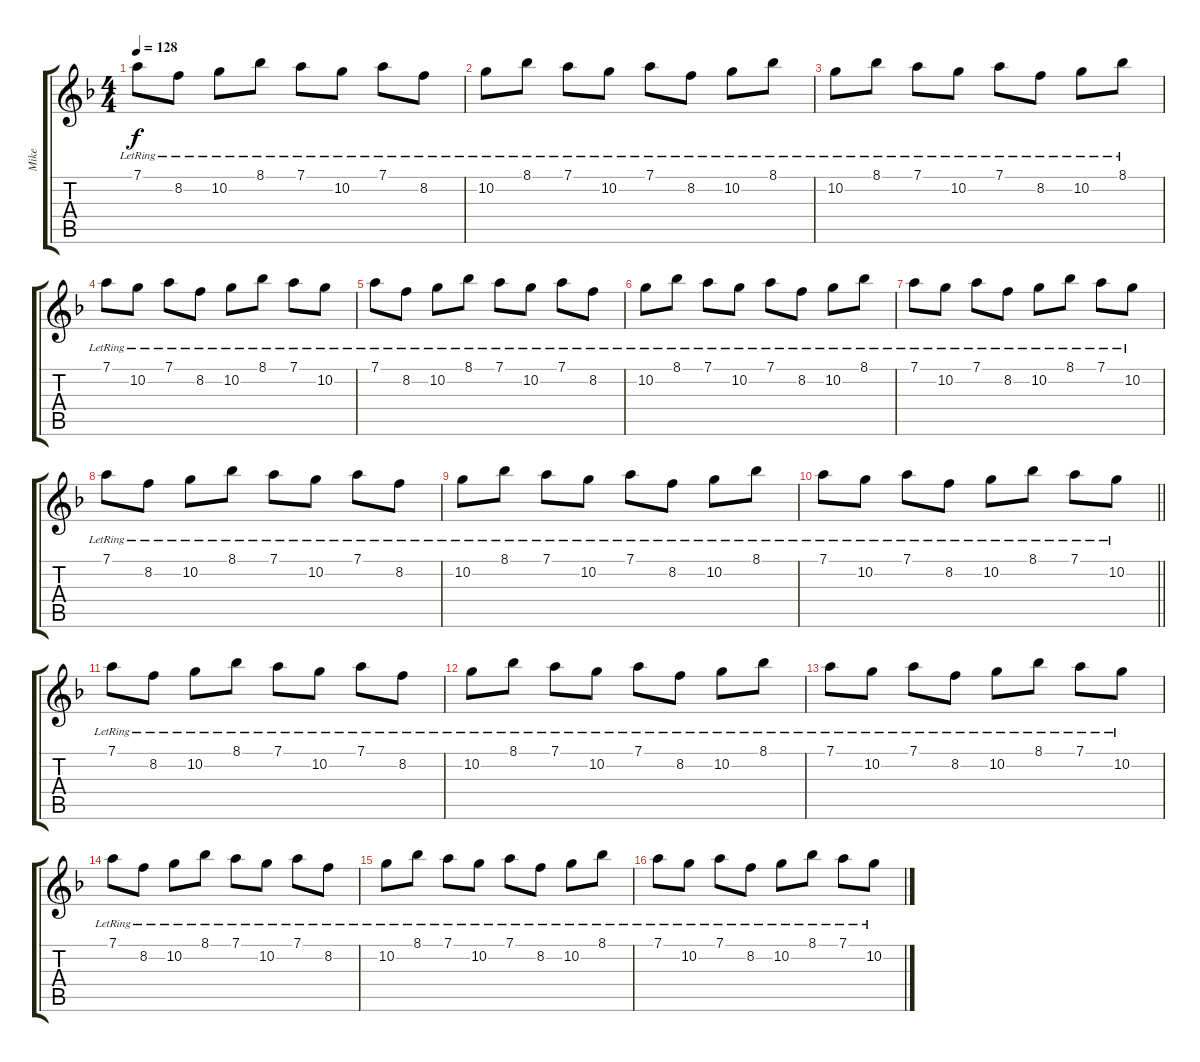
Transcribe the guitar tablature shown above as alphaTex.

\track ("Mike" "Mike") {instrument electricguitarjazz}
\staff {score tabs}
\tuning (D4 A3 F3 C3 G2 D2) {hide}
\ts (4 4)
\tempo 128
\clef g2
\ks dminor
7.1{lr}.8{dy f} 8.2{lr}.8 10.2{lr}.8 8.1{lr}.8 7.1{lr}.8 10.2{lr}.8 7.1{lr}.8 8.2{lr}.8 |
10.2{lr}.8 8.1{lr}.8 7.1{lr}.8 10.2{lr}.8 7.1{lr}.8 8.2{lr}.8 10.2{lr}.8 8.1{lr}.8 |
10.2{lr}.8{volume 3} 8.1{lr}.8 7.1{lr}.8 10.2{lr}.8 7.1{lr}.8 8.2{lr}.8 10.2{lr}.8 8.1{lr}.8 |
7.1{lr}.8 10.2{lr}.8 7.1{lr}.8 8.2{lr}.8 10.2{lr}.8 8.1{lr}.8 7.1{lr}.8 10.2{lr}.8 |
7.1{lr}.8 8.2{lr}.8 10.2{lr}.8 8.1{lr}.8 7.1{lr}.8 10.2{lr}.8 7.1{lr}.8 8.2{lr}.8 |
10.2{lr}.8 8.1{lr}.8 7.1{lr}.8 10.2{lr}.8 7.1{lr}.8 8.2{lr}.8 10.2{lr}.8 8.1{lr}.8 |
7.1{lr}.8{volume 2} 10.2{lr}.8 7.1{lr}.8 8.2{lr}.8 10.2{lr}.8 8.1{lr}.8 7.1{lr}.8 10.2{lr}.8 |
7.1{lr}.8 8.2{lr}.8 10.2{lr}.8 8.1{lr}.8 7.1{lr}.8 10.2{lr}.8 7.1{lr}.8 8.2{lr}.8 |
10.2{lr}.8 8.1{lr}.8 7.1{lr}.8 10.2{lr}.8 7.1{lr}.8 8.2{lr}.8 10.2{lr}.8 8.1{lr}.8 |
\barLineRight lightlight
7.1{lr}.8 10.2{lr}.8 7.1{lr}.8 8.2{lr}.8 10.2{lr}.8 8.1{lr}.8 7.1{lr}.8 10.2{lr}.8 |
7.1{lr}.8{volume 1} 8.2{lr}.8 10.2{lr}.8 8.1{lr}.8 7.1{lr}.8 10.2{lr}.8 7.1{lr}.8 8.2{lr}.8 |
10.2{lr}.8 8.1{lr}.8 7.1{lr}.8 10.2{lr}.8 7.1{lr}.8 8.2{lr}.8 10.2{lr}.8 8.1{lr}.8 |
7.1{lr}.8 10.2{lr}.8 7.1{lr}.8 8.2{lr}.8 10.2{lr}.8 8.1{lr}.8 7.1{lr}.8 10.2{lr}.8 |
7.1{lr}.8 8.2{lr}.8 10.2{lr}.8 8.1{lr}.8 7.1{lr}.8 10.2{lr}.8 7.1{lr}.8 8.2{lr}.8 |
10.2{lr}.8{volume 0} 8.1{lr}.8 7.1{lr}.8 10.2{lr}.8 7.1{lr}.8 8.2{lr}.8 10.2{lr}.8 8.1{lr}.8 |
7.1{lr}.8 10.2{lr}.8 7.1{lr}.8 8.2{lr}.8 10.2{lr}.8 8.1{lr}.8 7.1{lr}.8 10.2{lr}.8
